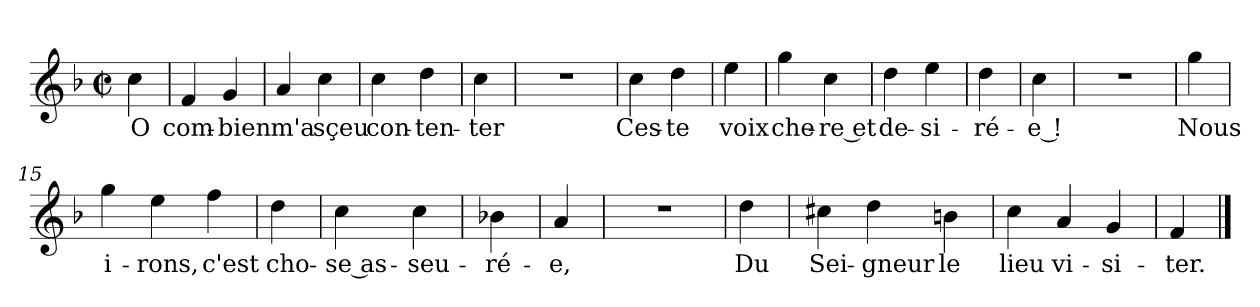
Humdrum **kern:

**kern	**text
*part1	*part1
*staff1	*staff1
*clefG2	*
*k[b-]	*
*F:	*
*M2/2	*
*met(c|)	*
=1	=1
4cc	O
=2	=2
4f	com-
4g	-bien
=3	=3
4a	m'a
4cc	sçeu
=4	=4
4cc	con-
4dd	-ten-
=5	=5
4cc	-ter
=6	=6
1r	.
=7	=7
4cc	Ces-
4dd	-te
=8	=8
4ee	voix
=9	=9
4gg	che-
4cc	-re et
=10	=10
4dd	de-
4ee	-si-
=11	=11
4dd	-ré-
=12	=12
4cc	-e !
=13	=13
1r	.
=14	=14
4gg	Nous
=15	=15
4gg	i-
4ee	-rons,
4ff	c'est
=17	=17
4dd	cho-
=18	=18
4cc	-se as-
4cc	-seu-
=19	=19
4b-X	-ré-
=20	=20
4a	-e,
=21	=21
1r	.
=22	=22
4dd	Du
=23	=23
4cc#X	Sei-
4dd	-gneur
4b	le
=25	=25
4cc	lieu
4a	vi-
4g	-si-
=27	=27
4f	-ter.
==	==
*-	*-
